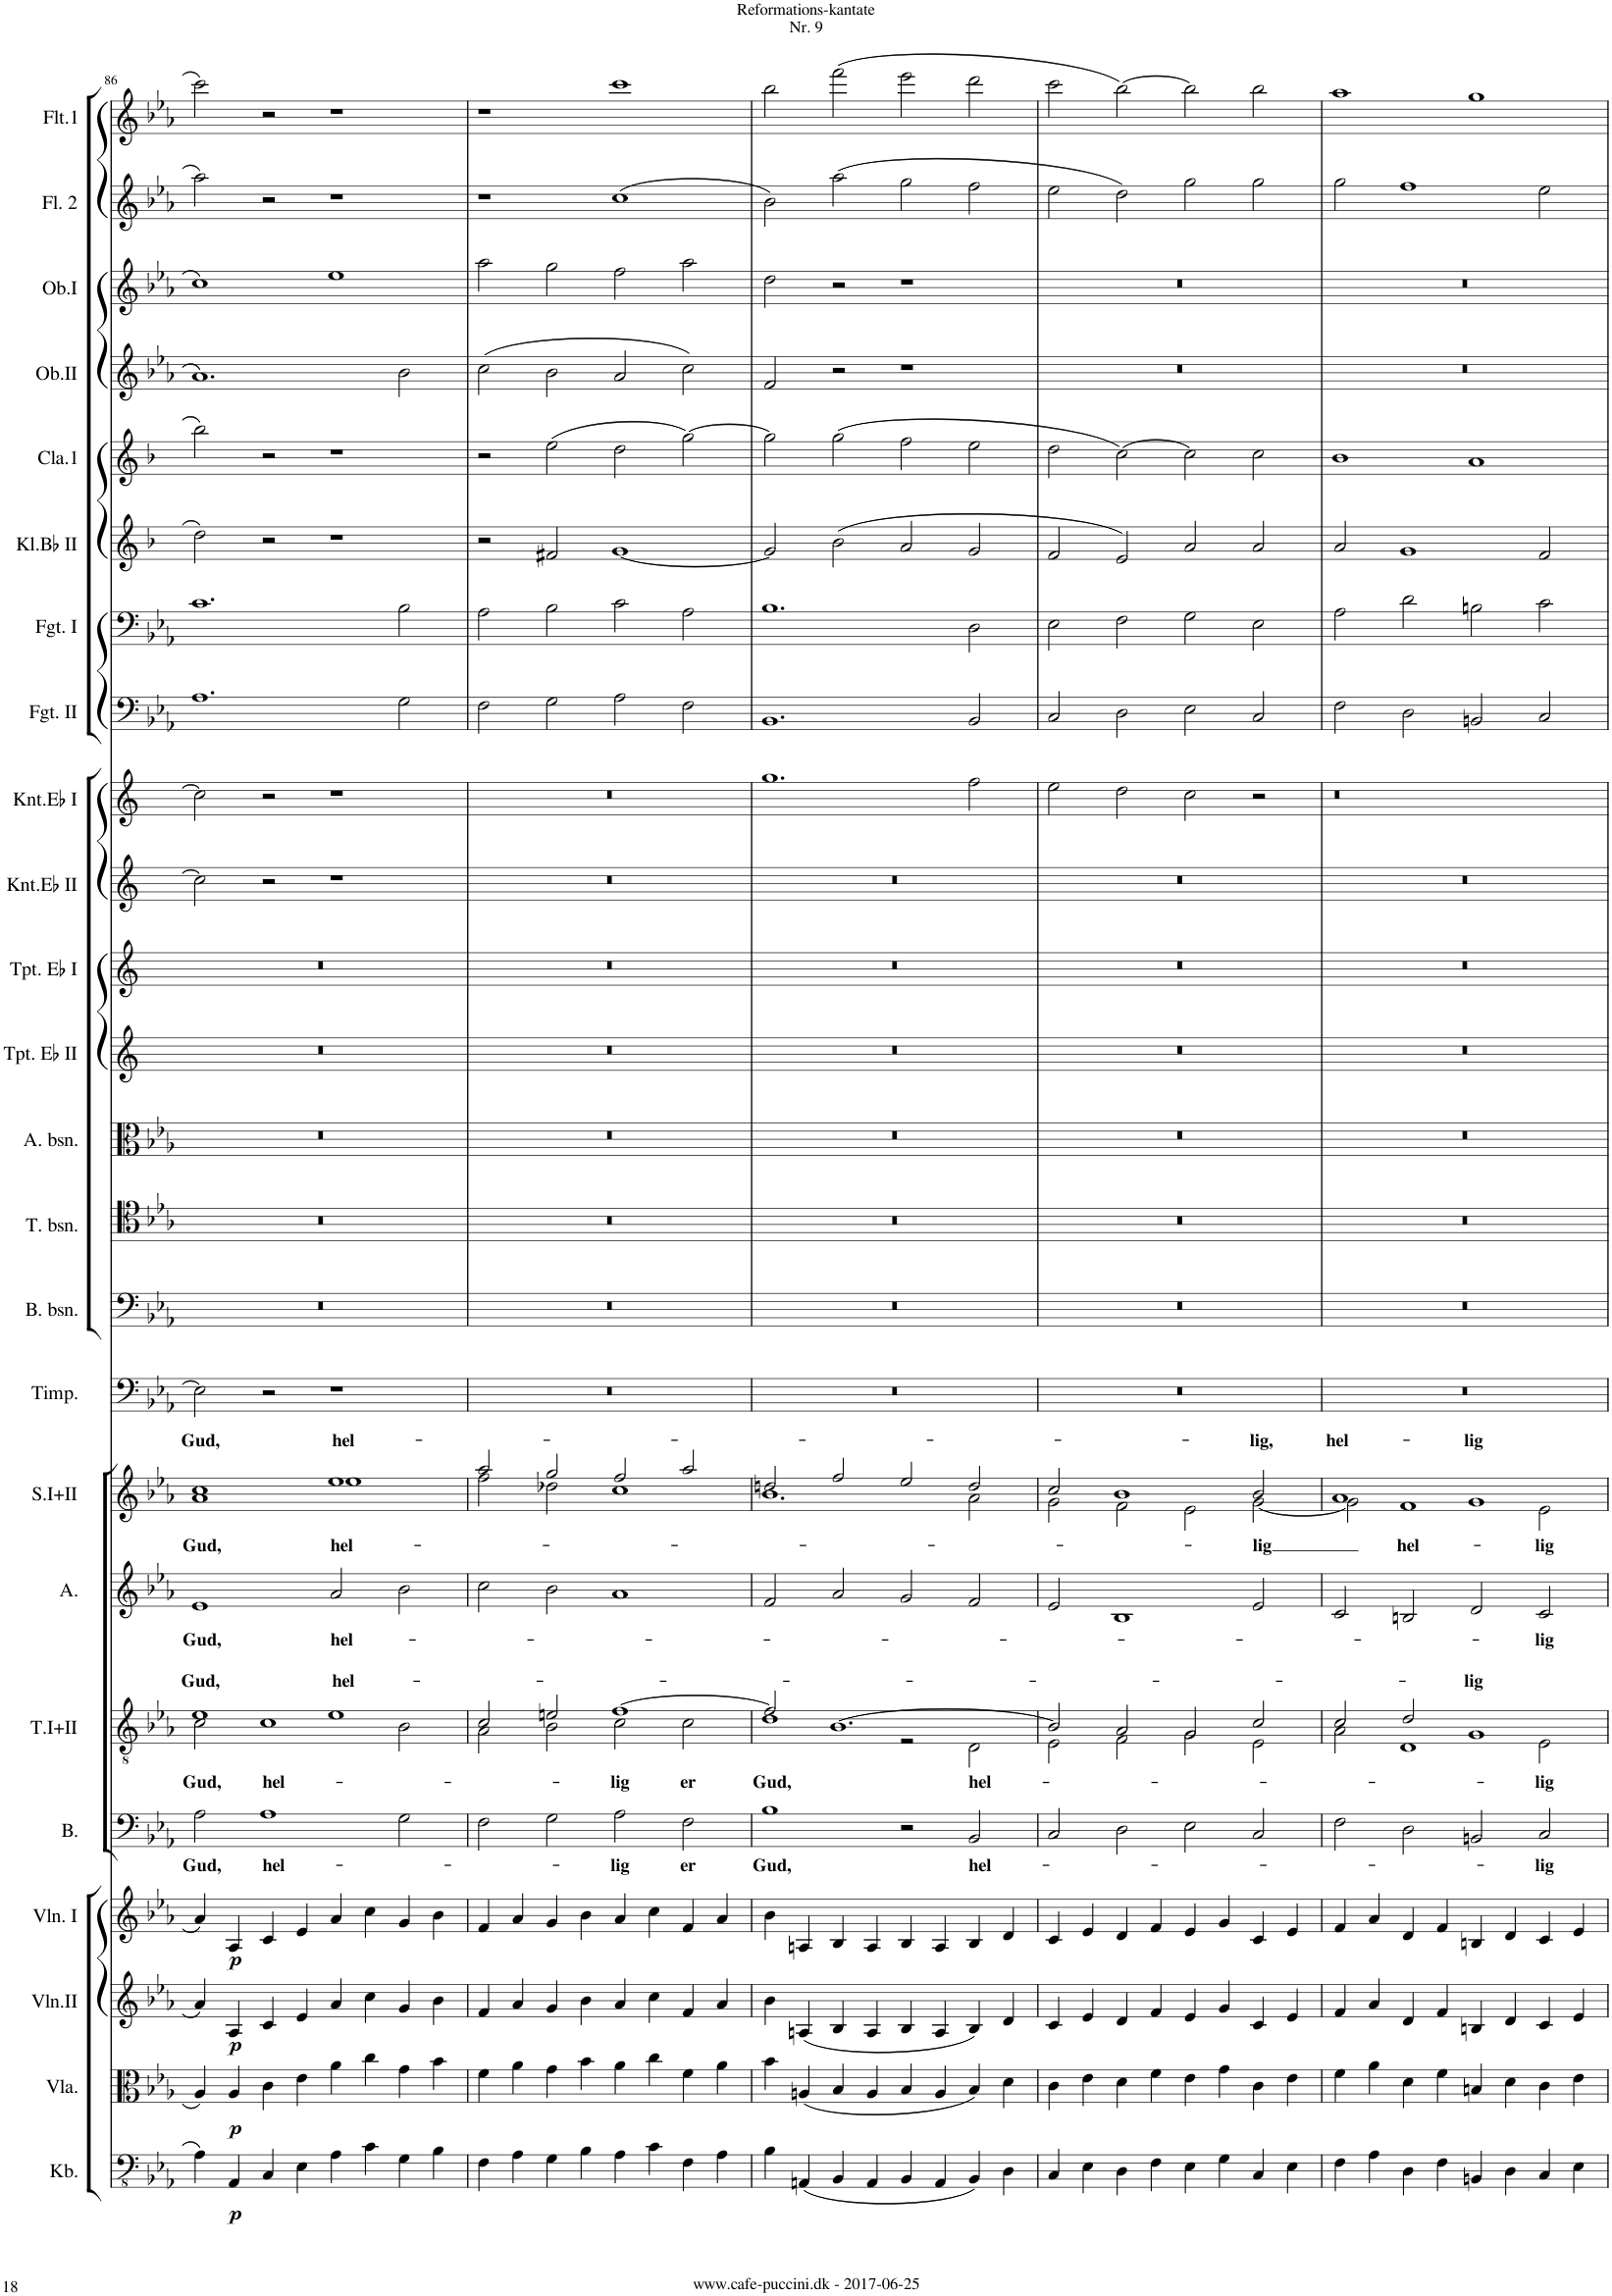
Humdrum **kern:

**kern	**dynam	**kern	**dynam	**kern	**dynam	**kern	**dynam	**kern	**text	**kern	**text	**kern	**text	**kern	**text	**kern	**kern	**kern	**kern	**kern	**kern	**kern	**kern	**kern	**kern	**kern	**kern	**kern	**kern	**kern	**kern
*part24	*part24	*part23	*part23	*part22	*part22	*part21	*part21	*part20	*part20	*part19	*part19	*part18	*part18	*part17	*part17	*part16	*part15	*part14	*part13	*part12	*part11	*part10	*part9	*part8	*part7	*part6	*part5	*part4	*part3	*part2	*part1
*staff24	*staff24	*staff23	*staff23	*staff22	*staff22	*staff21	*staff21	*staff20	*staff20	*staff19	*staff19	*staff18	*staff18	*staff17	*staff17	*staff16	*staff15	*staff14	*staff13	*staff12	*staff11	*staff10	*staff9	*staff8	*staff7	*staff6	*staff5	*staff4	*staff3	*staff2	*staff1
*I"Kontrabas	*	*I"Viola	*	*I"Violin II	*	*I"Violin I	*	*I"Bas	*	*I"Tenor I+II	*	*I"Alt	*	*I"Sopran I+II	*	*I"Timpani	*I"Basbasun	*I"Tenorbasun	*I"Altbasun	*I"Trompet i Eb II	*I"Trompet i Eb I	*I"Kornet i Eb II	*I"Kornet i Eb I	*I"Fagot II	*I"Fagot I	*I"Klarinet i Bb II	*I"Clarinetto 1 (Bb)	*I"Obo II	*I"Obo I	*I"Flauto 2	*I"Flauto 1
*I'Kb.	*	*I'Vla.	*	*I'Vln.II	*	*I'Vln. I	*	*I'B.	*	*I'T.I+II	*	*I'A.	*	*I'S.I+II	*	*I'Timp.	*I'B. bsn.	*I'T. bsn.	*I'A. bsn.	*I'Tpt. Eb II	*I'Tpt. Eb I	*I'Knt.Eb II	*I'Knt.Eb I	*I'Fgt. II	*I'Fgt. I	*I'Kl.Bb II	*I'Cla.1	*I'Ob.II	*I'Ob.I	*I'Fl. 2	*I'Flt.1
!!LO:PB:g=z
*clefFv4	*	*clefC3	*	*clefG2	*	*clefG2	*	*clefF4	*	*clefGv2	*	*clefG2	*	*clefG2	*	*clefF4	*clefF4	*clefC4	*clefC3	*clefG2	*clefG2	*clefG2	*clefG2	*clefF4	*clefF4	*clefG2	*clefG2	*clefG2	*clefG2	*clefG2	*clefG2
*Trd7c12	*	*	*	*	*	*	*	*	*	*	*	*	*	*	*	*	*	*	*	*Trd-2c-3	*Trd-2c-3	*Trd-2c-3	*Trd-2c-3	*	*	*Trd1c2	*Trd1c2	*	*	*	*
*k[b-e-a-]	*	*k[b-e-a-]	*	*k[b-e-a-]	*	*k[b-e-a-]	*	*k[b-e-a-]	*	*k[b-e-a-]	*	*k[b-e-a-]	*	*k[b-e-a-]	*	*k[b-e-a-]	*k[b-e-a-]	*k[b-e-a-]	*k[b-e-a-]	*k[]	*k[]	*k[]	*k[]	*k[b-e-a-]	*k[b-e-a-]	*k[b-]	*k[b-]	*k[b-e-a-]	*k[b-e-a-]	*k[b-e-a-]	*k[b-e-a-]
*M8/4	*	*M8/4	*	*M8/4	*	*M8/4	*	*M8/4	*	*M8/4	*	*M8/4	*	*M8/4	*	*M8/4	*M8/4	*M8/4	*M8/4	*M8/4	*M8/4	*M8/4	*M8/4	*M8/4	*M8/4	*M8/4	*M8/4	*M8/4	*M8/4	*M8/4	*M8/4
*met(c|)	*	*met(c|)	*	*met(c|)	*	*met(c|)	*	*met(c|)	*	*met(c|)	*	*met(c|)	*	*met(c|)	*	*met(c|)	*met(c|)	*met(c|)	*met(c|)	*met(c|)	*met(c|)	*met(c|)	*met(c|)	*met(c|)	*met(c|)	*met(c|)	*met(c|)	*met(c|)	*met(c|)	*met(c|)	*met(c|)
=86	=86	=86	=86	=86	=86	=86	=86	=86	=86	=86	=86	=86	=86	=86	=86	=86	=86	=86	=86	=86	=86	=86	=86	=86	=86	=86	=86	=86	=86	=86	=86
!	!	!	!	!	!	!	!	!	!LO:LY:b	!	!LO:LY:a	!	!	!	!	!	!	!	!	!	!	!	!	!	!	!	!	!	!	!	!
*	*	*	*	*	*	*	*	*	*	*^	*	*	*	*	*	*	*	*	*	*	*	*	*	*	*	*	*	*	*	*	*
!	!	!	!	!	!	!	!	!	!	!	!	!LO:LY:b	!	!LO:LY:b	!	!LO:LY:a	!	!	!	!	!	!	!	!	!	!	!	!	!	!	!	!
*	*	*	*	*	*	*	*	*	*	*	*	*	*	*	*^	*	*	*	*	*	*	*	*	*	*	*	*	*	*	*	*	*
!	!	!	!	!	!	!	!	!	!	!	!	!	!	!	!	!	!LO:LY:b	!	!	!	!	!	!	!	!	!	!	!	!	!	!	!	!
4AA-\	.	4A-/	.	4a-/	.	4a-/	.	2A-\	Gud,	1e-	2c\	Gud,	1e-	Gud,	1cc	1a-	Gud,	2E-\]	0r	0r	0r	0r	0r	2cc\]	2cc\]	1.A-	1.c	2dd\	2bb-\	1.a-	1cc	2aa-\	2ccc\
!	!LO:DY:b	!	!LO:DY:b	!	!LO:DY:b	!	!LO:DY:b	!	!	!	!	!	!	!	!	!	!	!	!	!	!	!	!	!	!	!	!	!	!	!	!	!	!
4AAA-/	p	4A-/	p	4A-/	p	4A-/	p	.	.	.	.	.	.	.	.	.	.	.	.	.	.	.	.	.	.	.	.	.	.	.	.	.	.
!	!	!	!	!	!	!	!	!	!LO:LY:b	!	!	!LO:LY:b	!	!	!	!	!	!	!	!	!	!	!	!	!	!	!	!	!	!	!	!	!
4CC/	.	4c\	.	4c/	.	4c/	.	1A-	hel-	.	1c	hel-	.	.	.	.	.	2r	.	.	.	.	.	2r	2r	.	.	2r	2r	.	.	2r	2r
4EE-\	.	4e-\	.	4e-/	.	4e-/	.	.	.	.	.	.	.	.	.	.	.	.	.	.	.	.	.	.	.	.	.	.	.	.	.	.	.
!	!	!	!	!	!	!	!	!	!	!	!	!LO:LY:a	!	!LO:LY:b	!	!	!LO:LY:a	!	!	!	!	!	!	!	!	!	!	!	!	!	!	!	!
!	!	!	!	!	!	!	!	!	!	!	!	!	!	!	!	!	!LO:LY:b	!	!	!	!	!	!	!	!	!	!	!	!	!	!	!	!
4AA-\	.	4a-\	.	4a-/	.	4a-/	.	.	.	1e-	.	hel-	2a-/	hel-	1ee-	1ee-	hel-	1r	.	.	.	.	.	1r	1r	.	.	1r	1r	.	1ee-	1r	1r
4C\	.	4cc\	.	4cc\	.	4cc\	.	.	.	.	.	.	.	.	.	.	.	.	.	.	.	.	.	.	.	.	.	.	.	.	.	.	.
4GG\	.	4g\	.	4g/	.	4g/	.	2G\	.	.	2B-\	.	2b-\	.	.	.	.	.	.	.	.	.	.	.	.	2G\	2B-\	.	.	2b-\	.	.	.
4BB-\	.	4b-\	.	4b-\	.	4b-\	.	.	.	.	.	.	.	.	.	.	.	.	.	.	.	.	.	.	.	.	.	.	.	.	.	.	.
=87	=87	=87	=87	=87	=87	=87	=87	=87	=87	=87	=87	=87	=87	=87	=87	=87	=87	=87	=87	=87	=87	=87	=87	=87	=87	=87	=87	=87	=87	=87	=87	=87	=87
4FF\	.	4f\	.	4f/	.	4f/	.	2F\	.	2c/	2A-\	.	2cc\	.	2aa-/	2ff\	.	0r	0r	0r	0r	0r	0r	0r	0r	2F\	2A-\	2r	2r	(2cc\	2aa-\	1r	1r
4AA-\	.	4a-\	.	4a-/	.	4a-/	.	.	.	.	.	.	.	.	.	.	.	.	.	.	.	.	.	.	.	.	.	.	.	.	.	.	.
4GG\	.	4g\	.	4g/	.	4g/	.	2G\	.	2en/	2B-\	.	2b-\	.	2gg/	2dd-X\	.	.	.	.	.	.	.	.	.	2G\	2B-\	2f#X/	(2ee\	2b-\	2gg\	.	.
4BB-\	.	4b-\	.	4b-\	.	4b-\	.	.	.	.	.	.	.	.	.	.	.	.	.	.	.	.	.	.	.	.	.	.	.	.	.	.	.
!	!	!	!	!	!	!	!	!	!LO:LY:b	!	!	!LO:LY:b	!	!	!	!	!	!	!	!	!	!	!	!	!	!	!	!	!	!	!	!	!
4AA-\	.	4a-\	.	4a-/	.	4a-/	.	2A-\	-lig	[1f	2c\	-lig	1a-	.	2ff/	1cc	.	.	.	.	.	.	.	.	.	2A-\	2c\	[1g	2dd\	2a-/	2ff\	(1cc	1ccc
4C\	.	4cc\	.	4cc\	.	4cc\	.	.	.	.	.	.	.	.	.	.	.	.	.	.	.	.	.	.	.	.	.	.	.	.	.	.	.
!	!	!	!	!	!	!	!	!	!LO:LY:b	!	!	!LO:LY:b	!	!	!	!	!	!	!	!	!	!	!	!	!	!	!	!	!	!	!	!	!
4FF\	.	4f\	.	4f/	.	4f/	.	2F\	er	.	2c\	er	.	.	2aa-/	.	.	.	.	.	.	.	.	.	.	2F\	2A-\	.	[2gg\)	2cc\)	2aa-\	.	.
4AA-\	.	4a-\	.	4a-/	.	4a-/	.	.	.	.	.	.	.	.	.	.	.	.	.	.	.	.	.	.	.	.	.	.	.	.	.	.	.
=88	=88	=88	=88	=88	=88	=88	=88	=88	=88	=88	=88	=88	=88	=88	=88	=88	=88	=88	=88	=88	=88	=88	=88	=88	=88	=88	=88	=88	=88	=88	=88	=88	=88
!	!	!	!	!	!	!	!	!	!LO:LY:b	!	!	!LO:LY:b	!	!	!	!	!	!	!	!	!	!	!	!	!	!	!	!	!	!	!	!	!
4BB-\	.	4b-\	.	4b-\	.	4b-\	.	1B-	Gud,	2f/]	1d	Gud,	2f/	.	2ddn/	1.b-	.	0r	0r	0r	0r	0r	0r	0r	1.gg	1.BB-	1.B-	2g/]	2gg\]	2f/	2dd\	2b-\)	2bb-\
(4AAAn/	.	(4An/	.	(4An/	.	4An/	.	.	.	.	.	.	.	.	.	.	.	.	.	.	.	.	.	.	.	.	.	.	.	.	.	.	.
4BBB-/	.	4B-/	.	4B-/	.	4B-/	.	.	.	[1.B-	.	.	2a-/	.	2ff/	.	.	.	.	.	.	.	.	.	.	.	.	(2b-\	(2gg\	2r	2r	(2aa-\	(2fff\
4AAA/	.	4A/	.	4A/	.	4A/	.	.	.	.	.	.	.	.	.	.	.	.	.	.	.	.	.	.	.	.	.	.	.	.	.	.	.
4BBB-/	.	4B-/	.	4B-/	.	4B-/	.	2r	.	.	2r	.	2g/	.	2ee-/	.	.	.	.	.	.	.	.	.	.	.	.	2a/	2ff\	1r	1r	2gg\	2eee-\
4AAA/	.	4A/	.	4A/	.	4A/	.	.	.	.	.	.	.	.	.	.	.	.	.	.	.	.	.	.	.	.	.	.	.	.	.	.	.
!	!	!	!	!	!	!	!	!	!LO:LY:b	!	!	!LO:LY:b	!	!	!	!	!	!	!	!	!	!	!	!	!	!	!	!	!	!	!	!	!
4BBB-/)	.	4B-/)	.	4B-/)	.	4B-/	.	2BB-/	hel-	.	2D\	hel-	2f/	.	2dd/	2a-\	.	.	.	.	.	.	.	.	2ff\	2BB-/	2D\	2g/	2ee\	.	.	2ff\	2ddd\
4DD\	.	4d\	.	4d/	.	4d/	.	.	.	.	.	.	.	.	.	.	.	.	.	.	.	.	.	.	.	.	.	.	.	.	.	.	.
=89	=89	=89	=89	=89	=89	=89	=89	=89	=89	=89	=89	=89	=89	=89	=89	=89	=89	=89	=89	=89	=89	=89	=89	=89	=89	=89	=89	=89	=89	=89	=89	=89	=89
4CC/	.	4c\	.	4c/	.	4c/	.	2C/	.	2B-/]	2E-\	.	2e-/	.	2cc/	2g\	.	0r	0r	0r	0r	0r	0r	0r	2ee\	2C/	2E-\	2f/	2dd\	0r	0r	2ee-\	2ccc\
4EE-\	.	4e-\	.	4e-/	.	4e-/	.	.	.	.	.	.	.	.	.	.	.	.	.	.	.	.	.	.	.	.	.	.	.	.	.	.	.
4DD\	.	4d\	.	4d/	.	4d/	.	2D\	.	2A-/	2F\	.	1B-	.	1b-	2f\	.	.	.	.	.	.	.	.	2dd\	2D\	2F\	2e/)	[2cc\)	.	.	2dd\)	[2bb-\)
4FF\	.	4f\	.	4f/	.	4f/	.	.	.	.	.	.	.	.	.	.	.	.	.	.	.	.	.	.	.	.	.	.	.	.	.	.	.
4EE-\	.	4e-\	.	4e-/	.	4e-/	.	2E-\	.	2G/	2G\	.	.	.	.	2e-\	.	.	.	.	.	.	.	.	2cc\	2E-\	2G\	2a/	2cc\]	.	.	2gg\	2bb-\]
4GG\	.	4g\	.	4g/	.	4g/	.	.	.	.	.	.	.	.	.	.	.	.	.	.	.	.	.	.	.	.	.	.	.	.	.	.	.
!	!	!	!	!	!	!	!	!	!	!	!	!	!	!	!	!	!LO:LY:a	!	!	!	!	!	!	!	!	!	!	!	!	!	!	!	!
!	!	!	!	!	!	!	!	!	!	!	!	!	!	!	!	!	!LO:LY:b	!	!	!	!	!	!	!	!	!	!	!	!	!	!	!	!
4CC/	.	4c\	.	4c/	.	4c/	.	2C/	.	2c/	2E-\	.	2e-/	.	2b-/	[2g\	-lig	.	.	.	.	.	.	.	2r	2C/	2E-\	2a/	2cc\	.	.	2gg\	2bb-\
4EE-\	.	4e-\	.	4e-/	.	4e-/	.	.	.	.	.	.	.	.	.	.	.	.	.	.	.	.	.	.	.	.	.	.	.	.	.	.	.
=90	=90	=90	=90	=90	=90	=90	=90	=90	=90	=90	=90	=90	=90	=90	=90	=90	=90	=90	=90	=90	=90	=90	=90	=90	=90	=90	=90	=90	=90	=90	=90	=90	=90
!	!	!	!	!	!	!	!	!	!	!	!	!	!	!	!	!	!LO:LY:a	!	!	!	!	!	!	!	!	!	!	!	!	!	!	!	!
4FF\	.	4f\	.	4f/	.	4f/	.	2F\	.	2c/	2A-\	.	2c/	.	1a-	2g\]	hel-	0r	0r	0r	0r	0r	0r	0r	0r	2F\	2A-\	2a/	1b-	0r	0r	2gg\	1aa-
4AA-\	.	4a-\	.	4a-/	.	4a-/	.	.	.	.	.	.	.	.	.	.	.	.	.	.	.	.	.	.	.	.	.	.	.	.	.	.	.
!	!	!	!	!	!	!	!	!	!	!	!	!	!	!	!	!	!LO:LY:b	!	!	!	!	!	!	!	!	!	!	!	!	!	!	!	!
4DD\	.	4d\	.	4d/	.	4d/	.	2D\	.	2d/	1D	.	2Bn/	.	.	1f	hel-	.	.	.	.	.	.	.	.	2D\	2d\	1g	.	.	.	1ff	.
4FF\	.	4f\	.	4f/	.	4f/	.	.	.	.	.	.	.	.	.	.	.	.	.	.	.	.	.	.	.	.	.	.	.	.	.	.	.
!	!	!	!	!	!	!	!	!	!	!	!	!LO:LY:a	!	!	!	!	!LO:LY:a	!	!	!	!	!	!	!	!	!	!	!	!	!	!	!	!
4BBBn/	.	4Bn/	.	4Bn/	.	4Bn/	.	2BBn/	.	1G	.	-lig	2d/	.	1g	.	-lig	.	.	.	.	.	.	.	.	2BBn/	2Bn\	.	1a	.	.	.	1gg
4DD\	.	4d\	.	4d/	.	4d/	.	.	.	.	.	.	.	.	.	.	.	.	.	.	.	.	.	.	.	.	.	.	.	.	.	.	.
!	!	!	!	!	!	!	!	!	!LO:LY:b	!	!	!LO:LY:b	!	!LO:LY:b	!	!	!LO:LY:b	!	!	!	!	!	!	!	!	!	!	!	!	!	!	!	!
4CC/	.	4c\	.	4c/	.	4c/	.	2C/	-lig	.	2E-\	-lig	2c/	-lig	.	2e-\	-lig	.	.	.	.	.	.	.	.	2C/	2c\	2f/	.	.	.	2ee-\	.
4EE-\	.	4e-\	.	4e-/	.	4e-/	.	.	.	.	.	.	.	.	.	.	.	.	.	.	.	.	.	.	.	.	.	.	.	.	.	.	.
*	*	*	*	*	*	*	*	*	*	*v	*v	*	*	*	*v	*v	*	*	*	*	*	*	*	*	*	*	*	*	*	*	*	*	*
=	=	=	=	=	=	=	=	=	=	=	=	=	=	=	=	=	=	=	=	=	=	=	=	=	=	=	=	=	=	=	=
*-	*-	*-	*-	*-	*-	*-	*-	*-	*-	*-	*-	*-	*-	*-	*-	*-	*-	*-	*-	*-	*-	*-	*-	*-	*-	*-	*-	*-	*-	*-	*-
